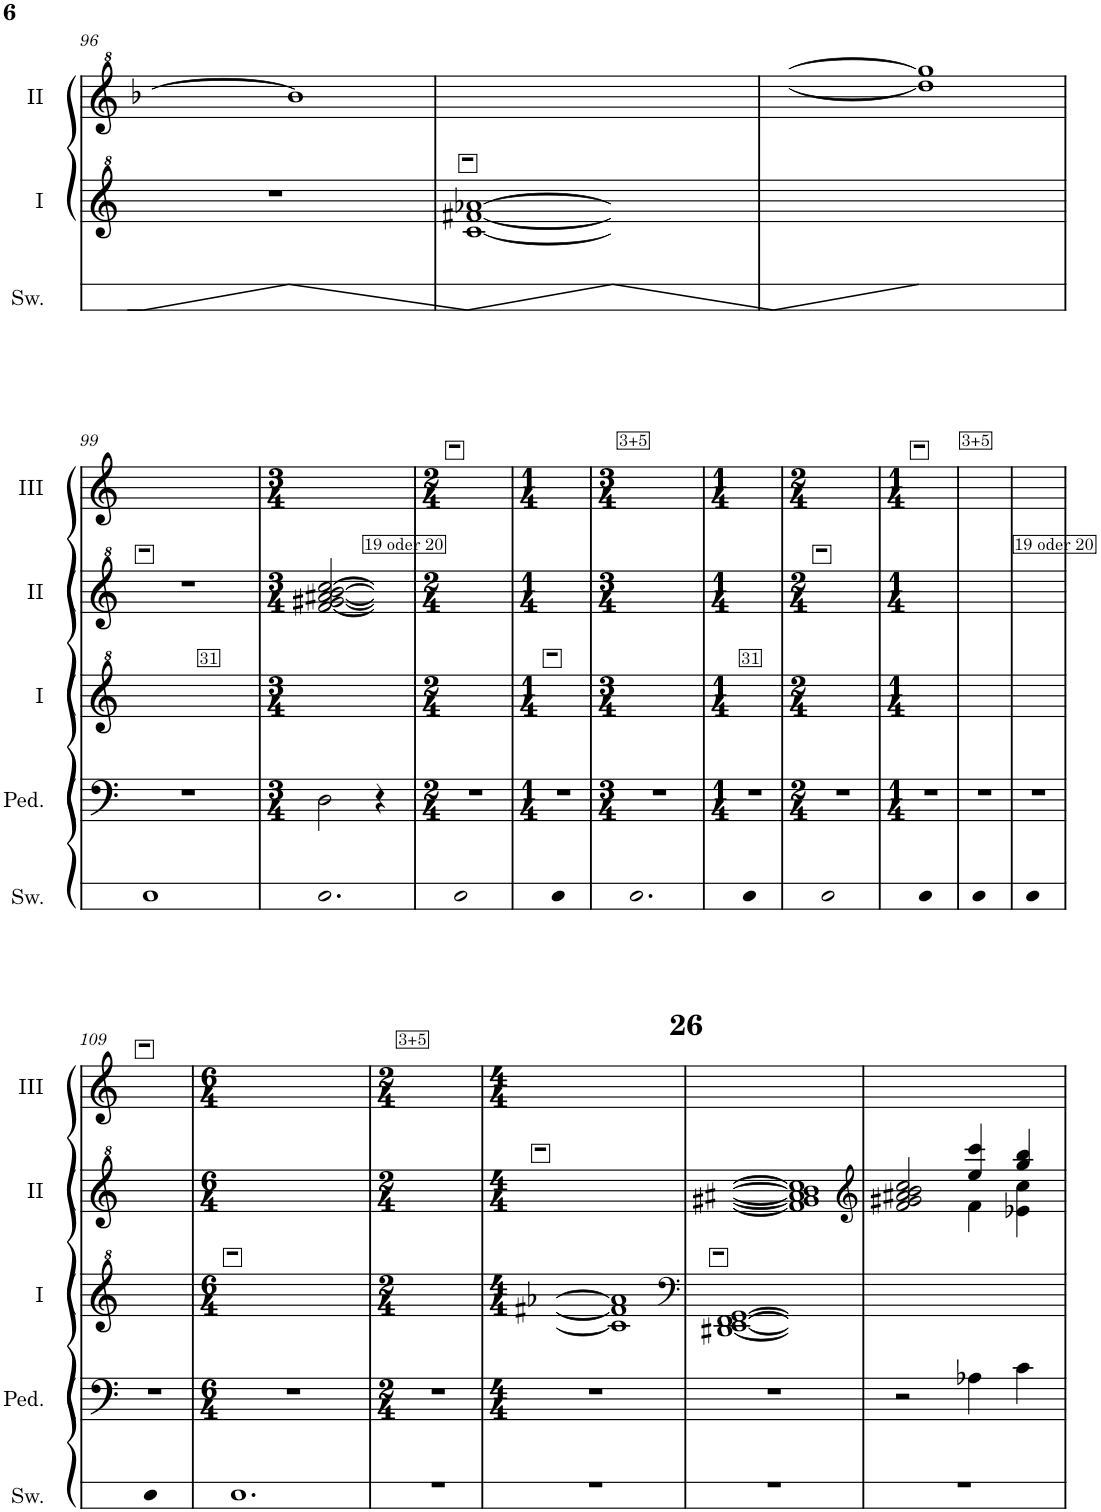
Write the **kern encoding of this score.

**kern	**kern	**kern	**kern	**kern
*part5	*part4	*part3	*part2	*part1
*staff5	*staff4	*staff3	*staff2	*staff1
*I"Schweller	*I"Pedale	*I"Manual I	*I"Manual II	*I"Manual III
*I'Sw.	*I'Ped.	*I'I	*I'II	*I'III
!!LO:PB:g=z
*clefG2	*clefF4	*clefG^2	*clefG^2	*clefG2
*Trd7c12	*	*	*	*
*k[]	*k[]	*k[]	*k[]	*k[]
*M4/4	*M4/4	*M4/4	*M4/4	*M4/4
=96	=96	=96	=96	=96
2F	1r	1r	[2bb-X	1ryy
!	!	!	!LO:N:head=open	!
2A	.	.	2bb-]	.
=97	=97	=97	=97	=97
!	!	!LO:TX:a:t=-	!	!
!	!	!LO:N:n=1:head=open	!	!
!	!	!LO:N:n=2:head=open	!	!
!	!	!LO:N:n=3:head=open	!	!
2F	1r	[2cc [2ff#X [2aa-X	1ryy	1ryy
2A	.	2cc] 2ff#] 2aa-]	.	.
=98	=98	=98	=98	=98
2F	1r	1ryy	[2ddd [2ggg	1ryy
!	!	!	!LO:N:n=1:head=open	!
!	!	!	!LO:N:n=2:head=open	!
2A	.	.	2ddd] 2ggg]	.
!!LO:LB:g=z
=99	=99	=99	=99	=99
!	!	!	!LO:TX:a:t=-	!
1G	1r	2ryy	1r	1ryy
!	!	!LO:TX:a:t=31	!	!
.	.	2ryy	.	.
=100	=100	=100	=100	=100
*M3/4	*M3/4	*M3/4	*M3/4	*M3/4
2.G	2D\	2.ryy	[2ff/ [2gg#X/ [2aa#X/ [2bb/ [2ccc/	2.ryy
!	!	!	!LO:TX:a:t=19 oder 20	!
.	4r	.	4ff] 4gg#] 4aa#] 4bb] 4ccc]	.
=101	=101	=101	=101	=101
*M2/4	*M2/4	*M2/4	*M2/4	*M2/4
!	!	!	!	!LO:TX:a:t=-
2G	2r	2ryy	2ryy	2ryy
=102	=102	=102	=102	=102
*M1/4	*M1/4	*M1/4	*M1/4	*M1/4
!	!	!LO:TX:a:t=-	!	!
4G	4r	4ryy	4ryy	4ryy
=103	=103	=103	=103	=103
*M3/4	*M3/4	*M3/4	*M3/4	*M3/4
!	!	!	!	!LO:TX:a:t=3+5
2.G	2.r	2.ryy	2.ryy	2.ryy
=104	=104	=104	=104	=104
*M1/4	*M1/4	*M1/4	*M1/4	*M1/4
!	!	!LO:TX:a:t=31	!	!
4G	4r	4ryy	4ryy	4ryy
=105	=105	=105	=105	=105
*M2/4	*M2/4	*M2/4	*M2/4	*M2/4
!	!	!	!LO:TX:a:t=-	!
2G	2r	2ryy	2ryy	2ryy
=106	=106	=106	=106	=106
*M1/4	*M1/4	*M1/4	*M1/4	*M1/4
!	!	!	!	!LO:TX:a:t=-
4G	4r	4ryy	4ryy	4ryy
=107	=107	=107	=107	=107
!	!	!	!	!LO:TX:a:t=3+5
4G	4r	4ryy	4ryy	4ryy
=108	=108	=108	=108	=108
!	!	!	!LO:TX:a:t=19 oder 20	!
4G	4r	4ryy	4ryy	4ryy
!!LO:LB:g=z
=109	=109	=109	=109	=109
!	!	!	!	!LO:TX:a:t=-
4G	4r	4ryy	4ryy	4ryy
=110	=110	=110	=110	=110
*M6/4	*M6/4	*M6/4	*M6/4	*M6/4
!	!	!LO:TX:a:t=-	!	!
1.G	1.r	1.ryy	1.ryy	1.ryy
=111	=111	=111	=111	=111
*M2/4	*M2/4	*M2/4	*M2/4	*M2/4
!	!	!	!	!LO:TX:a:t=3+5
2r	2r	2ryy	2ryy	2ryy
=112	=112	=112	=112	=112
*M4/4	*M4/4	*M4/4	*M4/4	*M4/4
!	!	!	!LO:TX:a:t=-	!
!	!	!LO:N:n=1:head=open	!	!
!	!	!LO:N:n=2:head=open	!	!
!	!	!LO:N:n=3:head=open	!	!
1r	1r	[2cc [2ff#X [2aa-X	1ryy	1ryy
!	!	!LO:N:n=1:head=open	!	!
!	!	!LO:N:n=2:head=open	!	!
!	!	!LO:N:n=3:head=open	!	!
.	.	2cc] 2ff#] 2aa-]	.	.
!!LO:REH:place=s1:a:t=
!!LO:REH:place=s1:a:B:cj:enc=none:fs=14:t=26
=113	=113	=113	=113	=113
*	*	*clefF4	*	*
!	!	!LO:TX:a:t=-	!	!
!	!	!LO:N:n=1:head=open	!	!
!	!	!LO:N:n=2:head=open	!	!
!	!	!LO:N:n=3:head=open	!	!
!	!	!LO:N:n=4:head=open	!	!
1r	1r	[2DD#X [2EE [2FF [2GG	[2ff [2gg#X [2aa#X [2bb [2ccc	1ryy
!	!	!	!LO:N:n=1:head=open	!
!	!	!	!LO:N:n=2:head=open	!
!	!	!	!LO:N:n=3:head=open	!
!	!	!	!LO:N:n=4:head=open	!
!	!	!	!LO:N:n=5:head=open	!
.	.	2DD#] 2EE] 2FF] 2GG]	2ff] 2gg#] 2aa#] 2bb] 2ccc]	.
=114	=114	=114	=114	=114
*	*	*	*clefG2	*
*	*	*	*^	*
1r	2r	1ryy	2f/ 2g#X/ 2a#X/ 2b/ 2cc/	2ryy	1ryy
.	4A-X\	.	4ee/ 4ccc/	4f\	.
.	4c\	.	4gg/ 4bb/	4e-X\ 4cc\	.
*	*	*	*v	*v	*
=	=	=	=	=
*-	*-	*-	*-	*-
